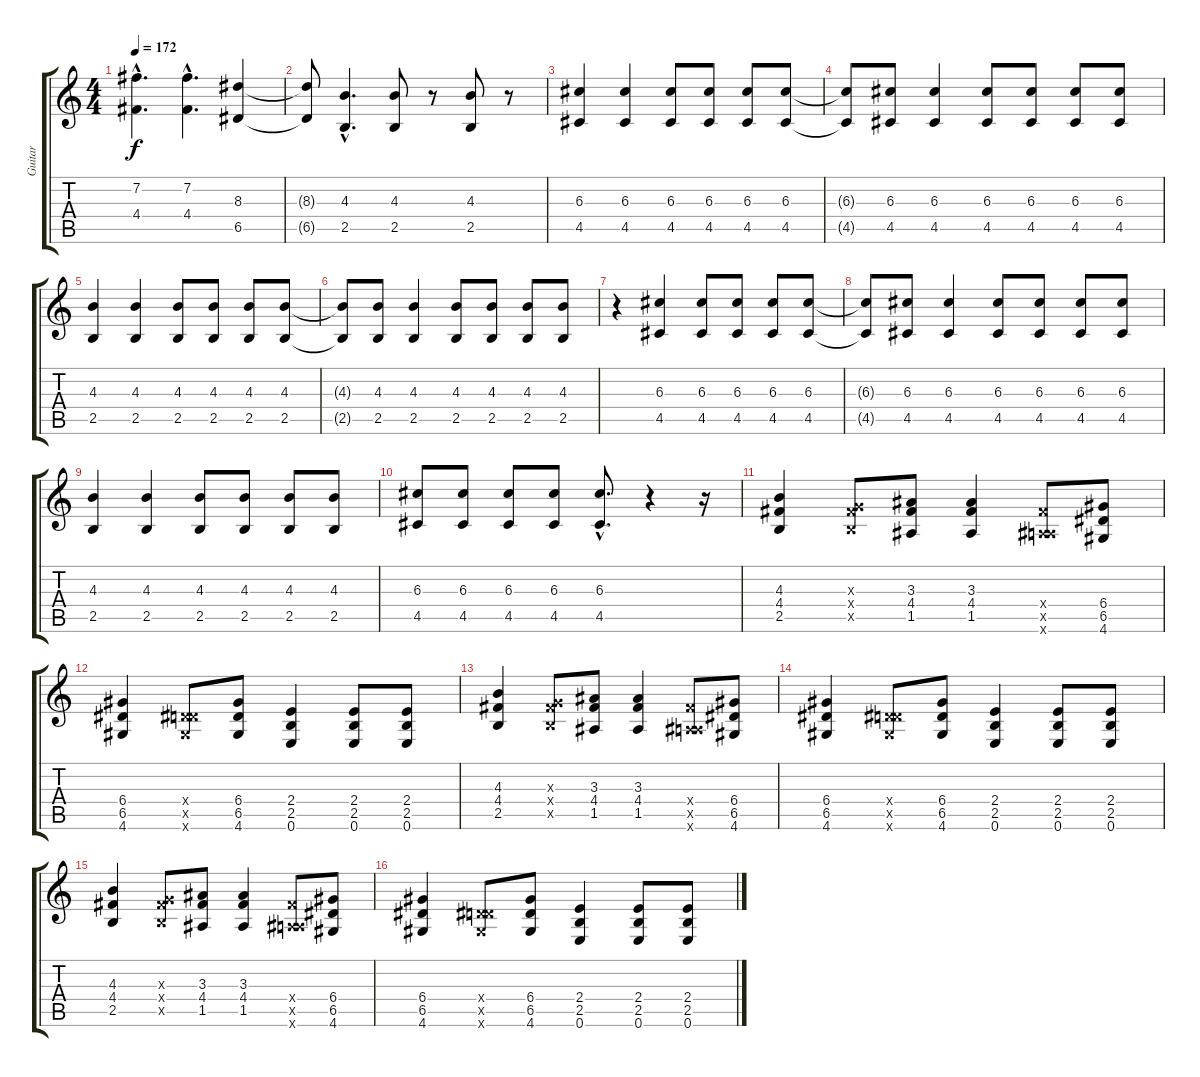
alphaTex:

\track ("Guitar" "Guitar") {instrument distortionguitar}
\staff {score tabs}
\tuning (E4 B3 G3 D3 A2 E2) {hide}
\ts (4 4)
\tempo 172
\clef g2
\ks c
(7.2{hac} 4.4{hac}).4{d dy f} (7.2{hac} 4.4{hac}).4{d} (8.3 6.5).4 |
(8.3{t} 6.5{t}).8 (4.3{hac} 2.5{hac}).4{d} (4.3 2.5).8 r.8 (4.3 2.5).8 r.8 |
(6.3 4.5).4 (6.3 4.5).4 (6.3 4.5).8 (6.3 4.5).8 (6.3 4.5).8 (6.3 4.5).8 |
(6.3{t} 4.5{t}).8 (6.3 4.5).8 (6.3 4.5).4 (6.3 4.5).8 (6.3 4.5).8 (6.3 4.5).8 (6.3 4.5).8 |
(4.3 2.5).4 (4.3 2.5).4 (4.3 2.5).8 (4.3 2.5).8 (4.3 2.5).8 (4.3 2.5).8 |
(4.3{t} 2.5{t}).8 (4.3 2.5).8 (4.3 2.5).4 (4.3 2.5).8 (4.3 2.5).8 (4.3 2.5).8 (4.3 2.5).8 |
r.4 (6.3 4.5).4 (6.3 4.5).8 (6.3 4.5).8 (6.3 4.5).8 (6.3 4.5).8 |
(6.3{t} 4.5{t}).8 (6.3 4.5).8 (6.3 4.5).4 (6.3 4.5).8 (6.3 4.5).8 (6.3 4.5).8 (6.3 4.5).8 |
(4.3 2.5).4 (4.3 2.5).4 (4.3 2.5).8 (4.3 2.5).8 (4.3 2.5).8 (4.3 2.5).8 |
(6.3 4.5).8 (6.3 4.5).8 (6.3 4.5).8 (6.3 4.5).8 (6.3{hac} 4.5{hac}).8{d} r.4 r.16 |
(4.3 4.4 2.5).4{instrument electricguitarjazz} (0.3{x} 4.4{x} 2.5{x}).8 (3.3 4.4 1.5).8 (3.3 4.4 1.5).4 (4.4{x} 0.5{x} 6.6{x}).8 (6.4 6.5 4.6).8 |
(6.4 6.5 4.6).4 (0.4{x} 6.5{x} 4.6{x}).8 (6.4 6.5 4.6).8 (2.4 2.5 0.6).4 (2.4 2.5 0.6).8 (2.4 2.5 0.6).8 |
(4.3 4.4 2.5).4 (0.3{x} 4.4{x} 2.5{x}).8 (3.3 4.4 1.5).8 (3.3 4.4 1.5).4 (4.4{x} 0.5{x} 6.6{x}).8 (6.4 6.5 4.6).8 |
(6.4 6.5 4.6).4 (0.4{x} 6.5{x} 4.6{x}).8 (6.4 6.5 4.6).8 (2.4 2.5 0.6).4 (2.4 2.5 0.6).8 (2.4 2.5 0.6).8 |
(4.3 4.4 2.5).4 (0.3{x} 4.4{x} 2.5{x}).8 (3.3 4.4 1.5).8 (3.3 4.4 1.5).4 (4.4{x} 0.5{x} 6.6{x}).8 (6.4 6.5 4.6).8 |
(6.4 6.5 4.6).4 (0.4{x} 6.5{x} 4.6{x}).8 (6.4 6.5 4.6).8 (2.4 2.5 0.6).4 (2.4 2.5 0.6).8 (2.4 2.5 0.6).8
